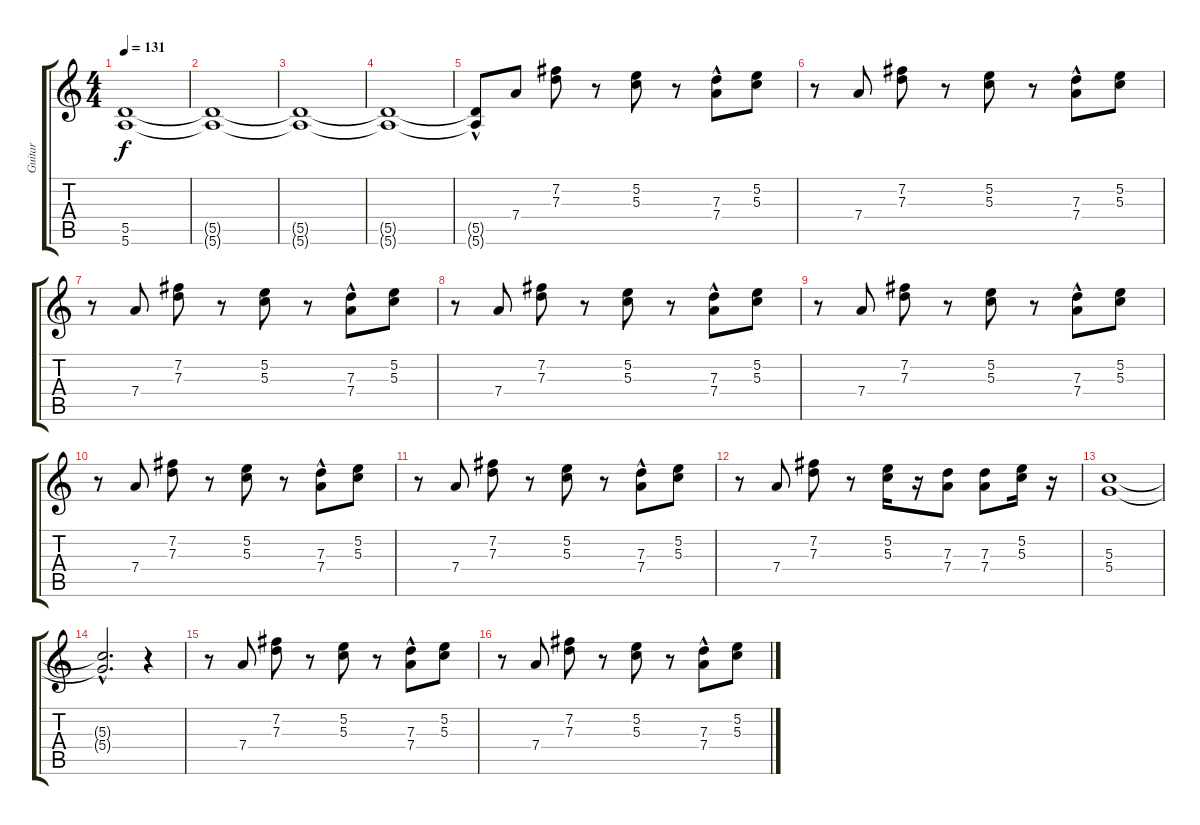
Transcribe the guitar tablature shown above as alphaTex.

\track ("Guitar" "Guitar") {instrument electricguitarmuted}
\staff {score tabs}
\tuning (E4 B3 G3 D3 A2 E2) {hide}
\ts (4 4)
\tempo 131
\clef g2
\ks c
(5.5 5.6).1{dy f} |
(5.5{t} 5.6{t}).1 |
(5.5{t} 5.6{t}).1 |
(5.5{t} 5.6{t}).1 |
(5.5{hac t} 5.6{t}).8 7.4.8 (7.2 7.3).8 r.8 (5.2 5.3).8 r.8 (7.3{hac} 7.4).8 (5.2 5.3).8 |
r.8 7.4.8 (7.2 7.3).8 r.8 (5.2 5.3).8 r.8 (7.3{hac} 7.4).8 (5.2 5.3).8 |
r.8 7.4.8 (7.2 7.3).8 r.8 (5.2 5.3).8 r.8 (7.3{hac} 7.4).8 (5.2 5.3).8 |
r.8 7.4.8 (7.2 7.3).8 r.8 (5.2 5.3).8 r.8 (7.3{hac} 7.4).8 (5.2 5.3).8 |
r.8 7.4.8 (7.2 7.3).8 r.8 (5.2 5.3).8 r.8 (7.3{hac} 7.4).8 (5.2 5.3).8 |
r.8 7.4.8 (7.2 7.3).8 r.8 (5.2 5.3).8 r.8 (7.3{hac} 7.4).8 (5.2 5.3).8 |
r.8 7.4.8 (7.2 7.3).8 r.8 (5.2 5.3).8 r.8 (7.3{hac} 7.4).8 (5.2 5.3).8 |
r.8 7.4.8 (7.2 7.3).8 r.8 (5.2 5.3).16 r.16 (7.3 7.4).8 (7.3 7.4).8 (5.2 5.3).16 r.16 |
(5.3 5.4).1 |
(5.3{hac t} 5.4{hac t}).2{d} r.4 |
r.8 7.4.8 (7.2 7.3).8 r.8 (5.2 5.3).8 r.8 (7.3{hac} 7.4).8 (5.2 5.3).8 |
r.8 7.4.8 (7.2 7.3).8 r.8 (5.2 5.3).8 r.8 (7.3{hac} 7.4).8 (5.2 5.3).8
